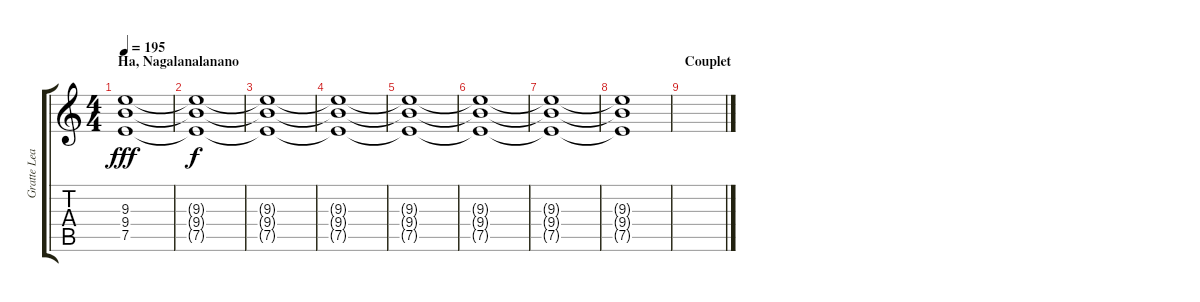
\track ("Gratte Lead" "Gratte Lea") {instrument distortionguitar}
\staff {score tabs}
\tuning (E4 B3 G3 D3 A2 E2) {hide}
\ts (4 4)
\section ("" "Ha, Nagalanalanano")
\tempo 195
\clef g2
\ks c
(9.3 9.4 7.5).1{dy fff} |
(9.3{t} 9.4{t} 7.5{t}).1{dy f} |
(9.3{t} 9.4{t} 7.5{t}).1 |
(9.3{t} 9.4{t} 7.5{t}).1 |
(9.3{t} 9.4{t} 7.5{t}).1 |
(9.3{t} 9.4{t} 7.5{t}).1 |
(9.3{t} 9.4{t} 7.5{t}).1 |
(9.3{t} 9.4{t} 7.5{t}).1 |
\section ("" "Couplet")
